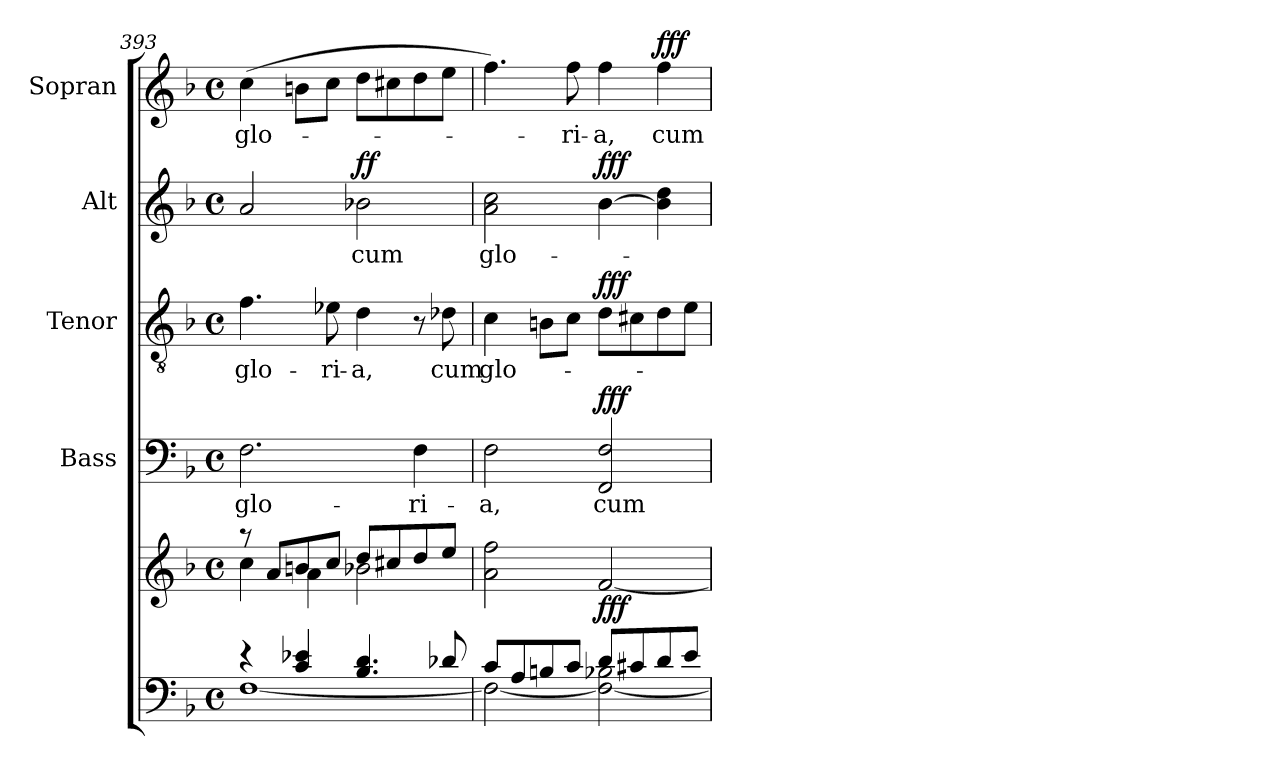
**kern	**kern	**dynam	**kern	**text	**dynam	**kern	**text	**dynam	**kern	**text	**dynam	**kern	**text	**dynam
*part5	*part5	*part5	*part4	*part4	*part4	*part3	*part3	*part3	*part2	*part2	*part2	*part1	*part1	*part1
*staff6	*staff5	*staff5/6	*staff4	*staff4	*staff4	*staff3	*staff3	*staff3	*staff2	*staff2	*staff2	*staff1	*staff1	*staff1
*	*	*	*I"Bass	*	*	*I"Tenor	*	*	*I"Alt	*	*	*I"Sopran	*	*
*	*	*	*I'B.	*	*	*I'T.	*	*	*I'A.	*	*	*I'S.	*	*
*clefF4	*clefG2	*	*clefF4	*	*	*clefGv2	*	*	*clefG2	*	*	*clefG2	*	*
*k[b-]	*k[b-]	*	*k[b-]	*	*	*k[b-]	*	*	*k[b-]	*	*	*k[b-]	*	*
*F:	*F:	*	*F:	*	*	*F:	*	*	*F:	*	*	*F:	*	*
*M4/4	*M4/4	*	*M4/4	*	*	*M4/4	*	*	*M4/4	*	*	*M4/4	*	*
*met(c)	*met(c)	*	*met(c)	*	*	*met(c)	*	*	*met(c)	*	*	*met(c)	*	*
=393	=393	=393	=393	=393	=393	=393	=393	=393	=393	=393	=393	=393	=393	=393
*^	*^	*	*	*	*	*	*	*	*	*	*	*	*	*
!	!	!	!	!	!	!LO:LY:b	!	!	!LO:LY:b	!	!	!	!	!	!LO:LY:b	!
4rd	[<1F	8rgg	4cc\	.	2.F\	glo-	.	4.f\	glo-	.	2a/	.	.	(>4cc\	glo-	.
.	.	8a/L	.	.	.	.	.	.	.	.	.	.	.	.	.	.
4c/ 4e-X/	.	8bn/	4a\	.	.	.	.	.	.	.	.	.	.	8bn\L	.	.
!	!	!	!	!	!	!	!	!	!LO:LY:b	!	!	!	!	!	!	!
.	.	8cc/J	.	.	.	.	.	8e-X\	-ri-	.	.	.	.	8cc\J	.	.
!	!	!	!	!	!	!	!	!	!LO:LY:b	!	!	!LO:LY:b	!LO:DY:a	!	!	!
4.B-/ 4.d/	.	8dd/L	2b-X\	.	.	.	.	4d\	-a,	.	2b-X\	cum	ff	8dd\L	.	.
.	.	8cc#X/	.	.	.	.	.	.	.	.	.	.	.	8cc#X\	.	.
!	!	!	!	!	!	!LO:LY:b	!	!	!	!	!	!	!	!	!	!
.	.	8dd/	.	.	4F\	-ri-	.	8r	.	.	.	.	.	8dd\	.	.
!	!	!	!	!	!	!	!	!	!LO:LY:b	!	!	!	!	!	!	!
8d-X/	.	8ee/J	.	.	.	.	.	8d-X\	cum	.	.	.	.	8ee\J	.	.
*	*	*v	*v	*	*	*	*	*	*	*	*	*	*	*	*	*
=394	=394	=394	=394	=394	=394	=394	=394	=394	=394	=394	=394	=394	=394	=394	=394
!	!	!	!	!	!LO:LY:b	!	!	!LO:LY:b	!	!	!LO:LY:b	!	!	!	!
8c/L	2F\_	2a\ 2ff\	.	2F\	-a,	.	4c\	glo-	.	2a\ 2cc\	glo-	.	4.ff\)	.	.
8A/	.	.	.	.	.	.	.	.	.	.	.	.	.	.	.
8Bn/	.	.	.	.	.	.	8Bn\L	.	.	.	.	.	.	.	.
!	!	!	!	!	!	!	!	!	!	!	!	!	!	!LO:LY:b	!
8c/J	.	.	.	.	.	.	8c\J	.	.	.	.	.	8ff\	-ri-	.
!	!	!	!LO:DY:b	!	!LO:LY:b	!LO:DY:a	!	!	!LO:DY:a	!	!	!LO:DY:a	!	!LO:LY:b	!
8d/L	2F\_ 2B-\	[2f/	fff	2FF/ 2F/	cum	fff	8d\L	.	fff	[4b-\	.	fff	4ff\	-a,	.
8c#X/	.	.	.	.	.	.	8c#X\	.	.	.	.	.	.	.	.
!	!	!	!	!	!	!	!	!	!	!	!	!	!	!LO:LY:b	!LO:DY:a
8d/	.	.	.	.	.	.	8d\	.	.	4b-\] 4dd\	.	.	4ff\	cum	fff
8e/J	.	.	.	.	.	.	8e\J	.	.	.	.	.	.	.	.
*v	*v	*	*	*	*	*	*	*	*	*	*	*	*	*	*
=	=	=	=	=	=	=	=	=	=	=	=	=	=	=
*-	*-	*-	*-	*-	*-	*-	*-	*-	*-	*-	*-	*-	*-	*-
